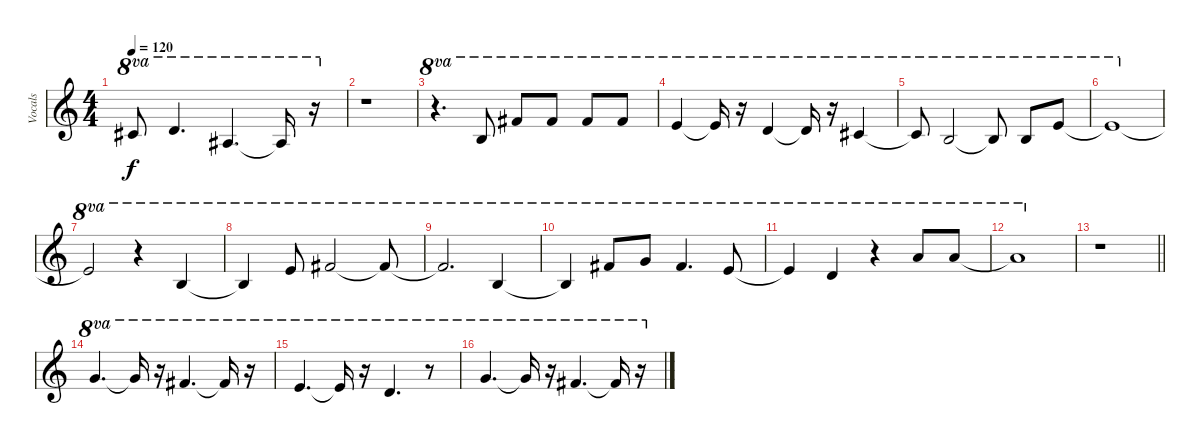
\track ("Vocals" "Vocals") {instrument oboe}
\staff {score}
\tuning (Eb4 B3 Gb3 B2 Gb2 B1) {hide}
\ts (4 4)
\tempo 120
\clef g2
\ks c
14.2{t}.8{ot 8va dy f} 15.2.4{d ot 8va} 16.3.4{d ot 8va} 16.3{t}.16{ot 8va} r.16{ot 8va} |
r.1 |
r.4{d ot 8va} 12.2.8{ot 8va} 15.1.8{ot 8va} 15.1.8{ot 8va} 15.1.8{ot 8va} 15.1.8{ot 8va} |
13.1.4{ot 8va} 13.1{t}.16{ot 8va} r.16{ot 8va} 11.1.4{ot 8va} 11.1{t}.16{ot 8va} r.16{ot 8va} 10.1.4{ot 8va} |
10.1{t}.8{ot 8va} 8.1.2{ot 8va} 8.1{t}.8{ot 8va} 8.1.8{ot 8va} 13.1.8{ot 8va} |
13.1{t}.1{ot 8va} |
13.1{t}.2{ot 8va} r.4{ot 8va} 8.1.4{ot 8va} |
8.1{t}.4{ot 8va} 13.1.8{ot 8va} 15.1.2{ot 8va} 15.1{t}.8{ot 8va} |
15.1{t}.2{d ot 8va} 8.1.4{ot 8va} |
8.1{t}.4{ot 8va} 15.1.8{ot 8va} 16.1.8{ot 8va} 15.1.4{d ot 8va} 13.1.8{ot 8va} |
13.1{t}.4{ot 8va} 11.1.4{ot 8va} r.4{ot 8va} 18.1.8{ot 8va} 18.1.8{ot 8va} |
18.1{t}.1{ot 8va} |
\barLineRight lightlight
r.1 |
16.1.4{d ot 8va} 16.1{t}.16{ot 8va} r.16{ot 8va} 15.1.4{d ot 8va} 15.1{t}.16{ot 8va} r.16{ot 8va} |
13.1.4{d ot 8va} 13.1{t}.16{ot 8va} r.16{ot 8va} 11.1.4{d ot 8va} r.8{ot 8va} |
16.1.4{d ot 8va} 16.1{t}.16{ot 8va} r.16{ot 8va} 15.1.4{d ot 8va} 15.1{t}.16{ot 8va} r.16{ot 8va}
